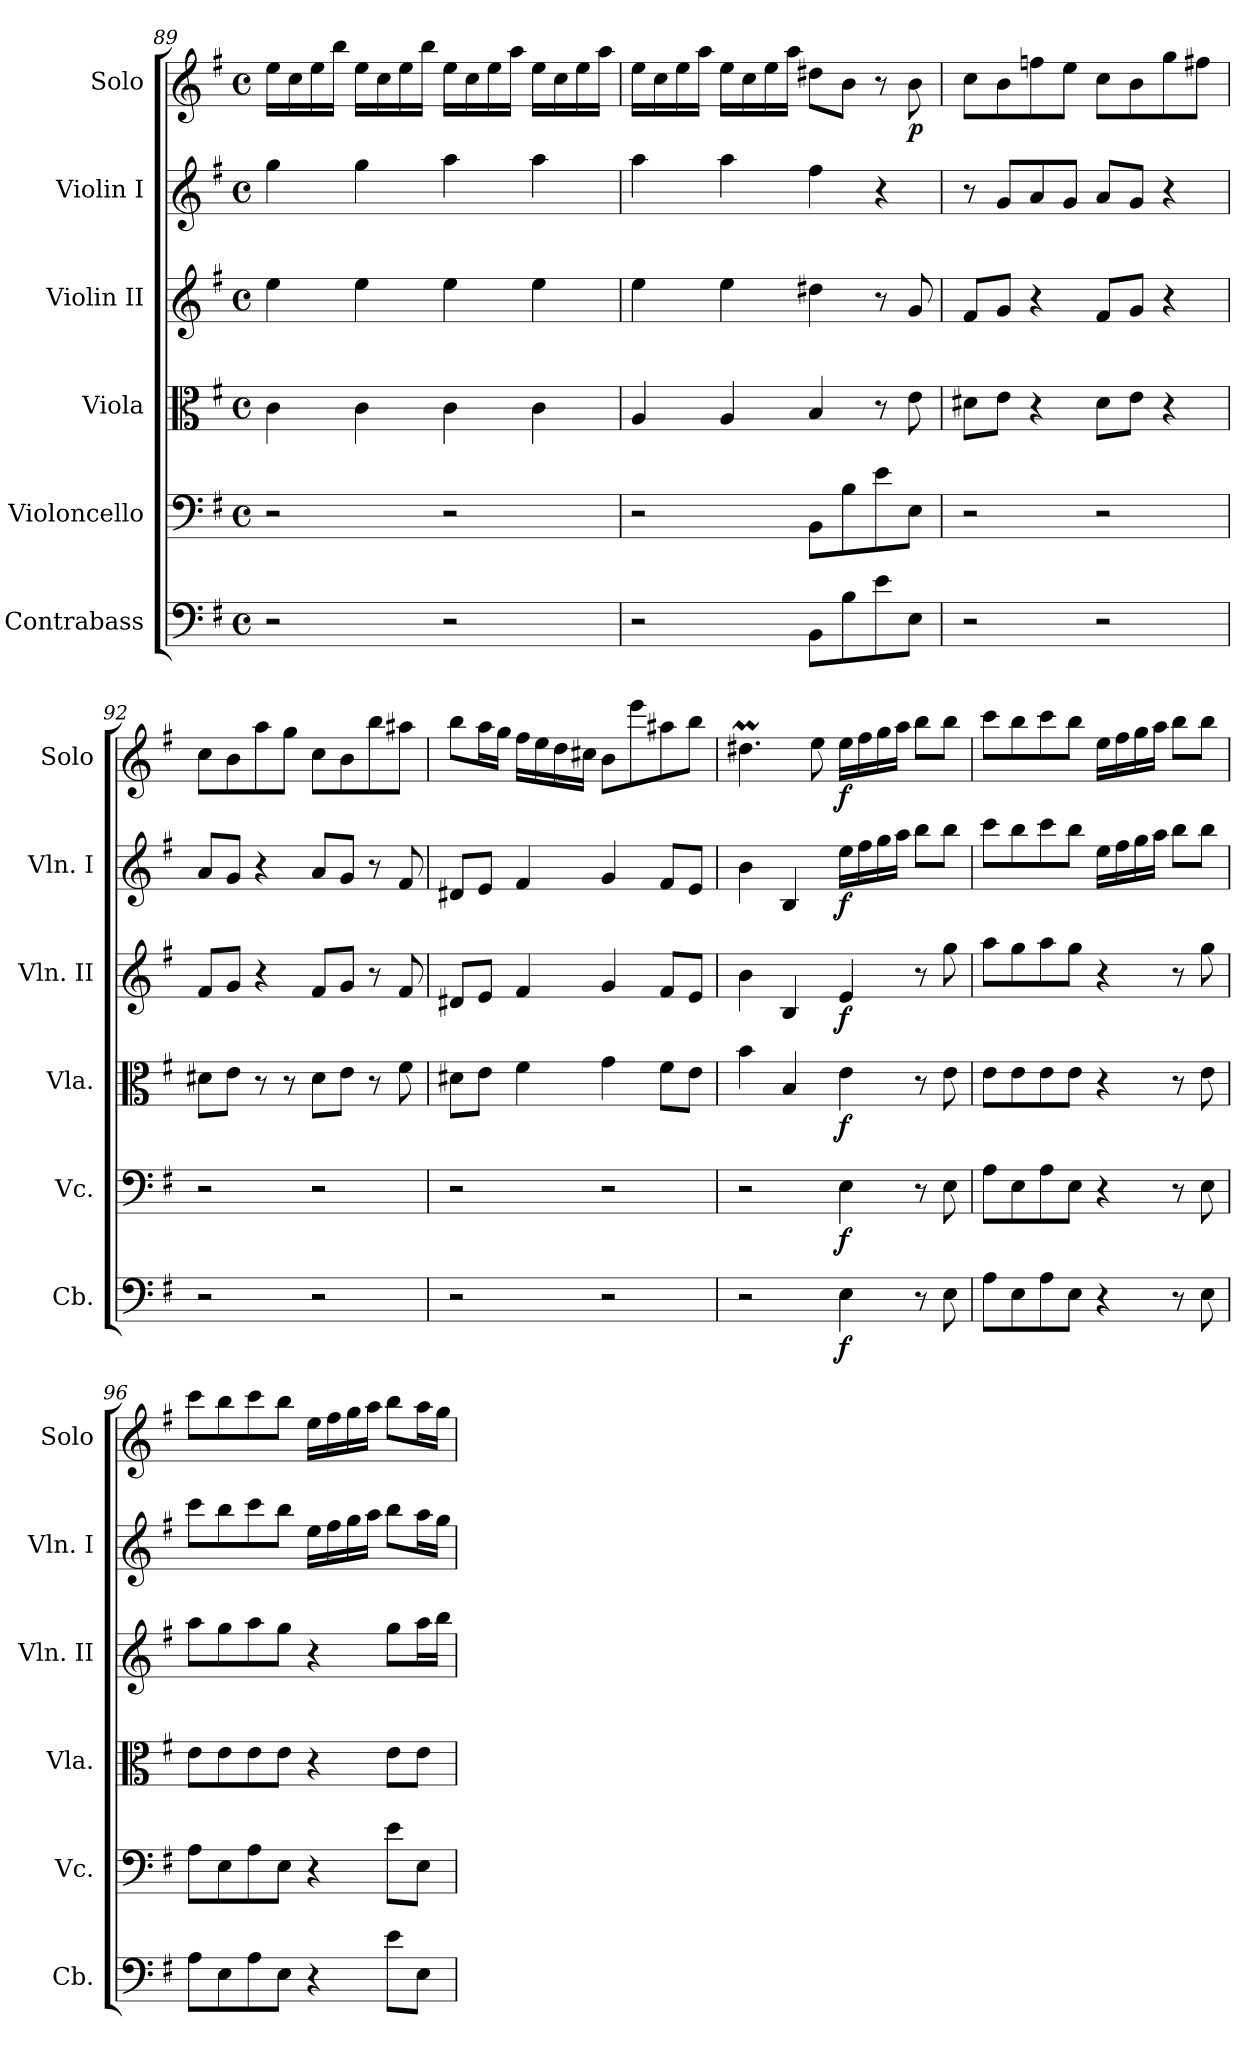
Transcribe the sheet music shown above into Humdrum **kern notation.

**kern	**dynam	**kern	**dynam	**kern	**dynam	**kern	**dynam	**kern	**dynam	**kern	**dynam
*part6	*part6	*part5	*part5	*part4	*part4	*part3	*part3	*part2	*part2	*part1	*part1
*staff6	*staff6	*staff5	*staff5	*staff4	*staff4	*staff3	*staff3	*staff2	*staff2	*staff1	*staff1
*I"Contrabass	*	*I"Violoncello	*	*I"Viola	*	*I"Violin II	*	*I"Violin I	*	*I"Solo	*
*I'Cb.	*	*I'Vc.	*	*I'Vla.	*	*I'Vln. II	*	*I'Vln. I	*	*I'Solo	*
!!LO:PB:g=z
*clefF4	*	*clefF4	*	*clefC3	*	*clefG2	*	*clefG2	*	*clefG2	*
*ITrd7c12	*	*	*	*	*	*	*	*	*	*	*
*k[f#]	*	*k[f#]	*	*k[f#]	*	*k[f#]	*	*k[f#]	*	*k[f#]	*
*M4/4	*	*M4/4	*	*M4/4	*	*M4/4	*	*M4/4	*	*M4/4	*
*met(c)	*	*met(c)	*	*met(c)	*	*met(c)	*	*met(c)	*	*met(c)	*
=89	=89	=89	=89	=89	=89	=89	=89	=89	=89	=89	=89
2r	.	2r	.	4c\	.	4ee\	.	4gg\	.	16ee\LL	.
.	.	.	.	.	.	.	.	.	.	16cc\	.
.	.	.	.	.	.	.	.	.	.	16ee\	.
.	.	.	.	.	.	.	.	.	.	16bb\JJ	.
.	.	.	.	4c\	.	4ee\	.	4gg\	.	16ee\LL	.
.	.	.	.	.	.	.	.	.	.	16cc\	.
.	.	.	.	.	.	.	.	.	.	16ee\	.
.	.	.	.	.	.	.	.	.	.	16bb\JJ	.
2r	.	2r	.	4c\	.	4ee\	.	4aa\	.	16ee\LL	.
.	.	.	.	.	.	.	.	.	.	16cc\	.
.	.	.	.	.	.	.	.	.	.	16ee\	.
.	.	.	.	.	.	.	.	.	.	16aa\JJ	.
.	.	.	.	4c\	.	4ee\	.	4aa\	.	16ee\LL	.
.	.	.	.	.	.	.	.	.	.	16cc\	.
.	.	.	.	.	.	.	.	.	.	16ee\	.
.	.	.	.	.	.	.	.	.	.	16aa\JJ	.
=90	=90	=90	=90	=90	=90	=90	=90	=90	=90	=90	=90
2r	.	2r	.	4A/	.	4ee\	.	4aa\	.	16ee\LL	.
.	.	.	.	.	.	.	.	.	.	16cc\	.
.	.	.	.	.	.	.	.	.	.	16ee\	.
.	.	.	.	.	.	.	.	.	.	16aa\JJ	.
.	.	.	.	4A/	.	4ee\	.	4aa\	.	16ee\LL	.
.	.	.	.	.	.	.	.	.	.	16cc\	.
.	.	.	.	.	.	.	.	.	.	16ee\	.
.	.	.	.	.	.	.	.	.	.	16aa\JJ	.
8BBB\L	.	8BB\L	.	4B/	.	4dd#X\	.	4ff#\	.	8dd#X\L	.
8BB\	.	8B\	.	.	.	.	.	.	.	8b\J	.
8E\	.	8e\	.	8r	.	8r	.	4r	.	8r	.
!	!	!	!	!	!	!	!	!	!	!	!LO:DY:b
8EE\J	.	8E\J	.	8e\	.	8g/	.	.	.	8b\	p
=91	=91	=91	=91	=91	=91	=91	=91	=91	=91	=91	=91
2r	.	2r	.	8d#X\L	.	8f#/L	.	8r	.	8cc\L	.
.	.	.	.	8e\J	.	8g/J	.	8g/L	.	8b\	.
.	.	.	.	4r	.	4r	.	8a/	.	8ffn\	.
.	.	.	.	.	.	.	.	8g/J	.	8ee\J	.
2r	.	2r	.	8d#\L	.	8f#/L	.	8a/L	.	8cc\L	.
.	.	.	.	8e\J	.	8g/J	.	8g/J	.	8b\	.
.	.	.	.	4r	.	4r	.	4r	.	8gg\	.
.	.	.	.	.	.	.	.	.	.	8ff#X\J	.
!!LO:PB:g=z
=92	=92	=92	=92	=92	=92	=92	=92	=92	=92	=92	=92
2r	.	2r	.	8d#X\L	.	8f#/L	.	8a/L	.	8cc\L	.
.	.	.	.	8e\J	.	8g/J	.	8g/J	.	8b\	.
.	.	.	.	8r	.	4r	.	4r	.	8aa\	.
.	.	.	.	8r	.	.	.	.	.	8gg\J	.
2r	.	2r	.	8d#\L	.	8f#/L	.	8a/L	.	8cc\L	.
.	.	.	.	8e\J	.	8g/J	.	8g/J	.	8b\	.
.	.	.	.	8r	.	8r	.	8r	.	8bb\	.
.	.	.	.	8f#\	.	8f#/	.	8f#/	.	8aa#X\J	.
=93	=93	=93	=93	=93	=93	=93	=93	=93	=93	=93	=93
2r	.	2r	.	8d#X\L	.	8d#X/L	.	8d#X/L	.	8bb\L	.
.	.	.	.	8e\J	.	8e/J	.	8e/J	.	16aa\L	.
.	.	.	.	.	.	.	.	.	.	16gg\JJ	.
.	.	.	.	4f#\	.	4f#/	.	4f#/	.	16ff#\LL	.
.	.	.	.	.	.	.	.	.	.	16ee\	.
.	.	.	.	.	.	.	.	.	.	16dd\	.
.	.	.	.	.	.	.	.	.	.	16cc#X\JJ	.
2r	.	2r	.	4g\	.	4g/	.	4g/	.	8b\L	.
.	.	.	.	.	.	.	.	.	.	8eee\	.
.	.	.	.	8f#\L	.	8f#/L	.	8f#/L	.	8aa#X\	.
.	.	.	.	8e\J	.	8e/J	.	8e/J	.	8bb\J	.
=94	=94	=94	=94	=94	=94	=94	=94	=94	=94	=94	=94
2r	.	2r	.	4b\	.	4b\	.	4b\	.	4.dd#Xm\	.
.	.	.	.	4B/	.	4B/	.	4B/	.	.	.
.	.	.	.	.	.	.	.	.	.	8ee\	.
!	!LO:DY:b	!	!LO:DY:b	!	!LO:DY:b	!	!LO:DY:b	!	!LO:DY:b	!	!LO:DY:b
4EE\	f	4E\	f	4e\	f	4e/	f	16ee\LL	f	16ee\LL	f
.	.	.	.	.	.	.	.	16ff#\	.	16ff#\	.
.	.	.	.	.	.	.	.	16gg\	.	16gg\	.
.	.	.	.	.	.	.	.	16aa\JJ	.	16aa\JJ	.
8r	.	8r	.	8r	.	8r	.	8bb\L	.	8bb\L	.
8EE\	.	8E\	.	8e\	.	8gg\	.	8bb\J	.	8bb\J	.
!!LO:PB:g=z
=95	=95	=95	=95	=95	=95	=95	=95	=95	=95	=95	=95
8AA\L	.	8A\L	.	8e\L	.	8aa\L	.	8ccc\L	.	8ccc\L	.
8EE\	.	8E\	.	8e\	.	8gg\	.	8bb\	.	8bb\	.
8AA\	.	8A\	.	8e\	.	8aa\	.	8ccc\	.	8ccc\	.
8EE\J	.	8E\J	.	8e\J	.	8gg\J	.	8bb\J	.	8bb\J	.
4r	.	4r	.	4r	.	4r	.	16ee\LL	.	16ee\LL	.
.	.	.	.	.	.	.	.	16ff#\	.	16ff#\	.
.	.	.	.	.	.	.	.	16gg\	.	16gg\	.
.	.	.	.	.	.	.	.	16aa\JJ	.	16aa\JJ	.
8r	.	8r	.	8r	.	8r	.	8bb\L	.	8bb\L	.
8EE\	.	8E\	.	8e\	.	8gg\	.	8bb\J	.	8bb\J	.
=96	=96	=96	=96	=96	=96	=96	=96	=96	=96	=96	=96
8AA\L	.	8A\L	.	8e\L	.	8aa\L	.	8ccc\L	.	8ccc\L	.
8EE\	.	8E\	.	8e\	.	8gg\	.	8bb\	.	8bb\	.
8AA\	.	8A\	.	8e\	.	8aa\	.	8ccc\	.	8ccc\	.
8EE\J	.	8E\J	.	8e\J	.	8gg\J	.	8bb\J	.	8bb\J	.
4r	.	4r	.	4r	.	4r	.	16ee\LL	.	16ee\LL	.
.	.	.	.	.	.	.	.	16ff#\	.	16ff#\	.
.	.	.	.	.	.	.	.	16gg\	.	16gg\	.
.	.	.	.	.	.	.	.	16aa\JJ	.	16aa\JJ	.
8E\L	.	8e\L	.	8e\L	.	8gg\L	.	8bb\L	.	8bb\L	.
8EE\J	.	8E\J	.	8e\J	.	16aa\L	.	16aa\L	.	16aa\L	.
.	.	.	.	.	.	16bb\JJ	.	16gg\JJ	.	16gg\JJ	.
=	=	=	=	=	=	=	=	=	=	=	=
*-	*-	*-	*-	*-	*-	*-	*-	*-	*-	*-	*-
